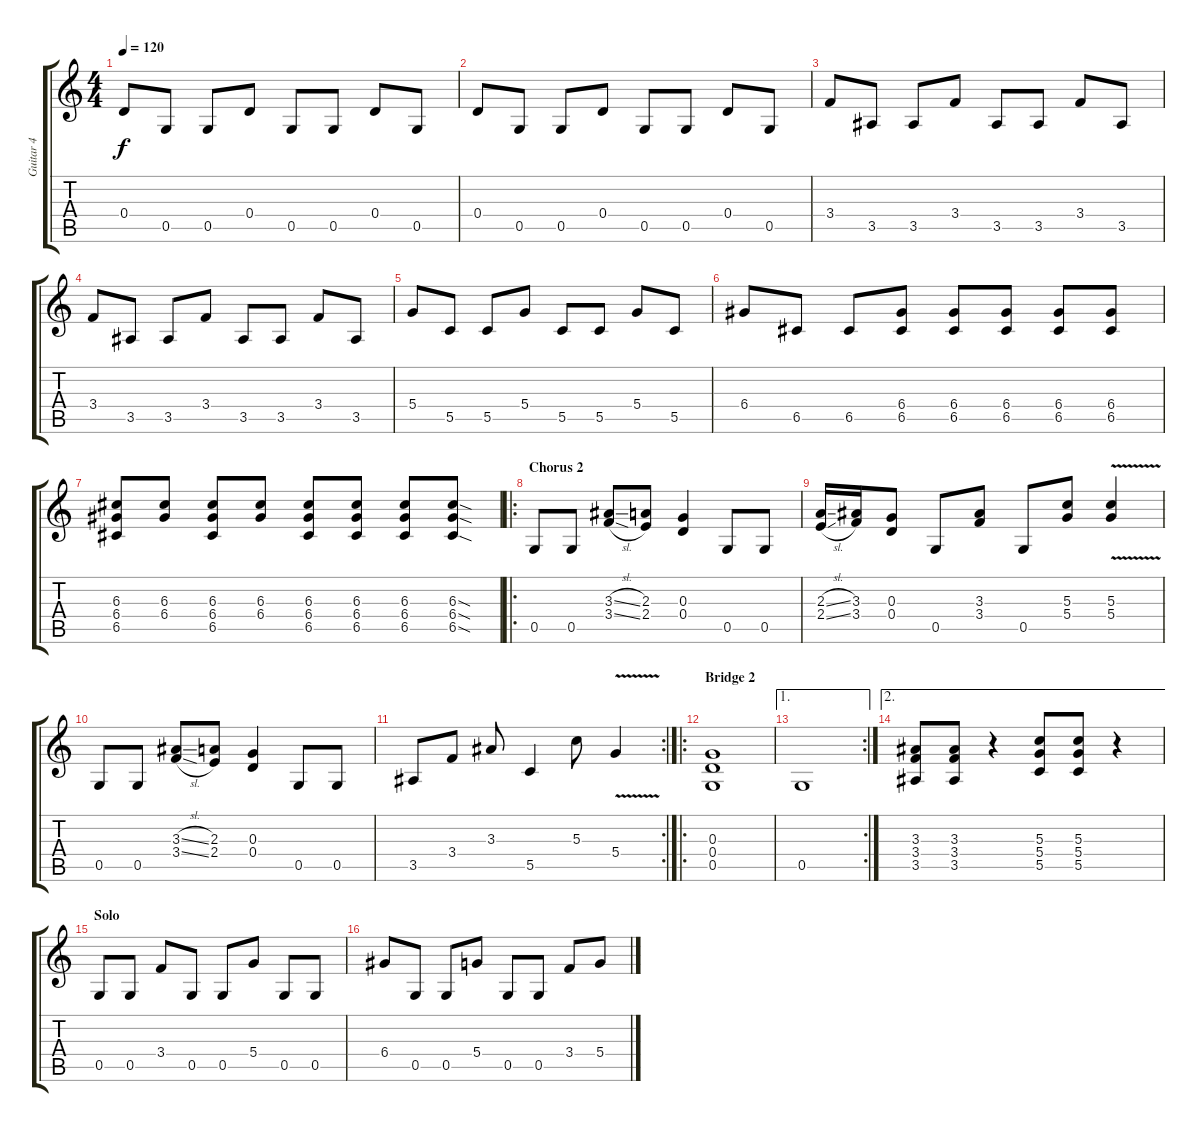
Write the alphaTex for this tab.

\track ("Guitar 4" "Guitar 4") {instrument overdrivenguitar}
\staff {score tabs}
\tuning (D4 B3 G3 D3 G2 D2) {hide}
\ts (4 4)
\tempo 120
\clef g2
\ks c
0.4.8{dy f} 0.5.8 0.5.8 0.4.8 0.5.8 0.5.8 0.4.8 0.5.8 |
0.4.8 0.5.8 0.5.8 0.4.8 0.5.8 0.5.8 0.4.8 0.5.8 |
3.4.8 3.5.8 3.5.8 3.4.8 3.5.8 3.5.8 3.4.8 3.5.8 |
3.4.8 3.5.8 3.5.8 3.4.8 3.5.8 3.5.8 3.4.8 3.5.8 |
5.4.8 5.5.8 5.5.8 5.4.8 5.5.8 5.5.8 5.4.8 5.5.8 |
6.4.8 6.5.8 6.5.8 (6.4 6.5).8 (6.4 6.5).8 (6.4 6.5).8 (6.4 6.5).8 (6.4 6.5).8 |
(6.3 6.4 6.5).8 (6.3 6.4).8 (6.3 6.4 6.5).8 (6.3 6.4).8 (6.3 6.4 6.5).8 (6.3 6.4 6.5).8 (6.3 6.4 6.5).8 (6.3{sod} 6.4{sod} 6.5{sod}).8 |
\ro
\section ("" "Chorus 2")
0.5.8 0.5.8 (3.3{sl} 3.4{sl}).8 (2.3 2.4).8 (0.3 0.4).4 0.5.8 0.5.8 |
(2.3{sl} 2.4{sl}).16 (3.3 3.4).16 (0.3 0.4).8 0.5.8 (3.3 3.4).8 0.5.8 (5.3 5.4).8 (5.3{v} 5.4{v}).4 |
0.5.8 0.5.8 (3.3{sl} 3.4{sl}).8 (2.3 2.4).8 (0.3 0.4).4 0.5.8 0.5.8 |
\rc 2
3.5.8 3.4.8 3.3.8 5.5.4 5.3.8 5.4{v}.4 |
\ro
\section ("" "Bridge 2")
(0.3 0.4 0.5).1 |
\ae 1
\rc 2
0.5.1 |
\ae 2
(3.3 3.4 3.5).8 (3.3 3.4 3.5).8 r.4 (5.3 5.4 5.5).8 (5.3 5.4 5.5).8 r.4 |
\section ("" "Solo")
0.5.8 0.5.8 3.4.8 0.5.8 0.5.8 5.4.8 0.5.8 0.5.8 |
6.4.8 0.5.8 0.5.8 5.4.8 0.5.8 0.5.8 3.4.8 5.4.8
